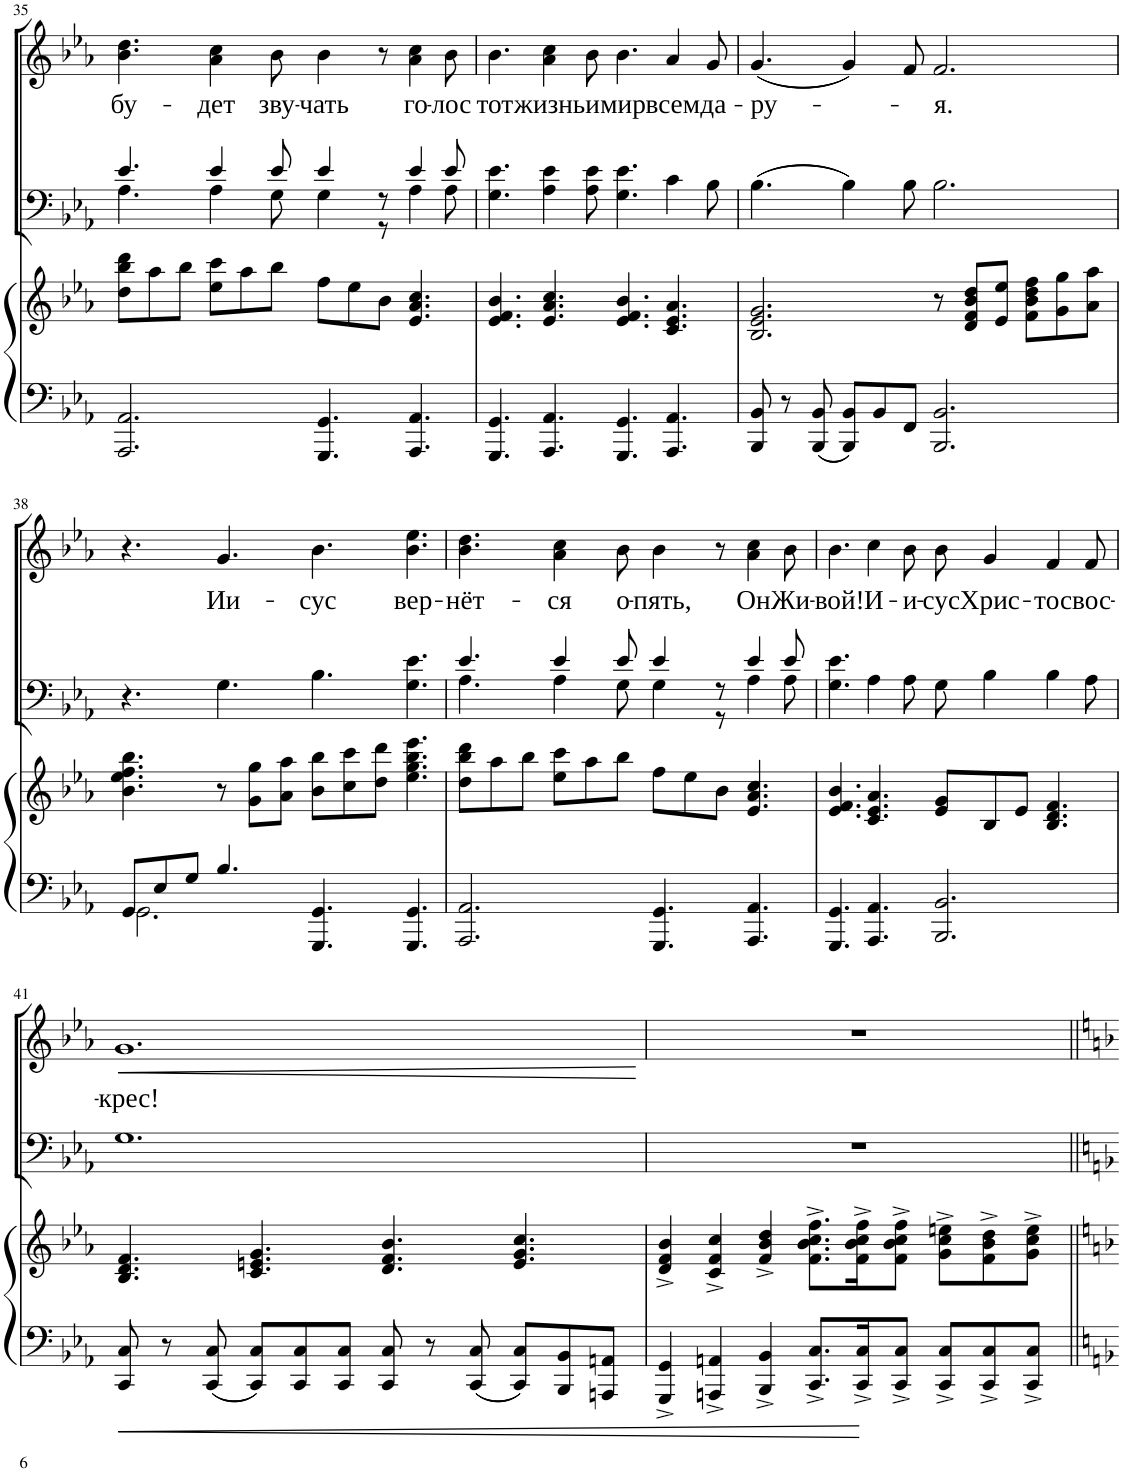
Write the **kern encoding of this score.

**kern	**kern	**kern	**kern	**text	**text	**dynam
*part3	*part3	*part2	*part1	*part1	*part1	*part1
*staff4	*staff3	*staff2	*staff1	*staff1	*staff1	*staff1
*I"Piano	*	*I"Bass	*I"Soprano	*	*	*
*I'Pno	*	*	*	*	*	*
!!LO:PB:g=z
*clefF4	*clefG2	*clefF4	*clefG2	*	*	*
*k[b-e-a-]	*k[b-e-a-]	*k[b-e-a-]	*k[b-e-a-]	*	*	*
*M12/8	*M12/8	*M12/8	*M12/8	*	*	*
=35	=35	=35	=35	=35	=35	=35
*	*	*^	*	*	*	*
!	!	!	!	!	!	!LO:LY:b	!
2.AAA-/ 2.AA-/	8dd\ 8bb-\ 8ddd\L	4.e-/	4.A-\	4.b-\ 4.dd\	.	бу-	.
.	8aa-\	.	.	.	.	.	.
.	8bb-\J	.	.	.	.	.	.
!	!	!	!	!	!	!LO:LY:b	!
.	8ee-\ 8ccc\L	4e-/	4A-\	4a-\ 4cc\	.	-дет	.
.	8aa-\	.	.	.	.	.	.
!	!	!	!	!	!	!LO:LY:b	!
.	8bb-\J	8e-/	8G\	8b-\	.	зву-	.
!	!	!	!	!	!	!LO:LY:b	!
4.GGG/ 4.GG/	8ff\L	4e-/	4G\	4b-\	.	-чать	.
.	8ee-\	.	.	.	.	.	.
.	8b-\J	8r	8r	8r	.	.	.
!	!	!	!	!	!	!LO:LY:b	!
4.AAA-/ 4.AA-/	4.e-/ 4.a-/ 4.cc/	4e-/	4A-\	4a-\ 4cc\	.	го-	.
!	!	!	!	!	!	!LO:LY:b	!
.	.	8e-/	8A-\	8b-\	.	-лос	.
=36	=36	=36	=36	=36	=36	=36	=36
!	!	!	!	!	!	!LO:LY:b	!
*	*	*v	*v	*	*	*	*
4.GGG/ 4.GG/	4.e-/ 4.f/ 4.b-/	4.G\ 4.e-\	4.b-\	.	тот	.
!	!	!	!	!	!LO:LY:b	!
4.AAA-/ 4.AA-/	4.e-/ 4.a-/ 4.cc/	4A-\ 4e-\	4a-\ 4cc\	.	жизнь	.
!	!	!	!	!	!LO:LY:b	!
.	.	8A-\ 8e-\	8b-\	.	и	.
!	!	!	!	!	!LO:LY:b	!
4.GGG/ 4.GG/	4.e-/ 4.f/ 4.b-/	4.G\ 4.e-\	4.b-\	.	мир	.
!	!	!	!	!	!LO:LY:b	!
4.AAA-/ 4.AA-/	4.c/ 4.e-/ 4.a-/	4c\	4a-/	.	всем	.
!	!	!	!	!	!LO:LY:b	!
.	.	8B-\	8g/	.	да-	.
=37	=37	=37	=37	=37	=37	=37
!	!	!	!	!	!LO:LY:b	!
8BBB-/ 8BB-/	2.B-/ 2.e-/ 2.g/	((4.B-\	((4.g/	.	-ру-	.
8r	.	.	.	.	.	.
8BBB-/ 8BB-/	.	.	.	.	.	.
8BBB-/ 8BB-/L	.	4B-\))	4g/))	.	.	.
8BB-/	.	.	.	.	.	.
8FF/J	.	8B-\	8f/	.	.	.
!	!	!	!	!	!LO:LY:b	!
2.BBB-/ 2.BB-/	8r	2.B-\	2.f/	.	-я.	.
.	8d/ 8f/ 8b-/ 8dd/L	.	.	.	.	.
.	8e-/ 8ee-/J	.	.	.	.	.
.	8f\ 8b-\ 8dd\ 8ff\L	.	.	.	.	.
.	8g\ 8gg\	.	.	.	.	.
.	8a-\ 8aa-\J	.	.	.	.	.
!!LO:LB:g=z
=38	=38	=38	=38	=38	=38	=38
*^	*	*	*	*	*	*
8GG/L	2.GG\	4.b-\ 4.ee-\ 4.ff\ 4.bb-\	4.r	4.r	.	.	.
8E-/	.	.	.	.	.	.	.
8G/J	.	.	.	.	.	.	.
!	!	!	!	!	!	!LO:LY:b	!
4.B-/	.	8r	4.G\	4.g/	.	Ии-	.
.	.	8g\ 8gg\L	.	.	.	.	.
.	.	8a-\ 8aa-\J	.	.	.	.	.
!	!	!	!	!	!	!LO:LY:b	!
4.GGG/ 4.GG/	2.ryy	8b-\ 8bb-\L	4.B-\	4.b-\	.	-сус	.
.	.	8cc\ 8ccc\	.	.	.	.	.
.	.	8dd\ 8ddd\J	.	.	.	.	.
!	!	!	!	!	!	!LO:LY:b	!
4.GGG/ 4.GG/	.	4.ee-\ 4.gg\ 4.bb-\ 4.eee-\	4.G\ 4.e-\	4.b-\ 4.ee-\	.	вер-	.
*v	*v	*	*	*	*	*	*
=39	=39	=39	=39	=39	=39	=39
*	*	*^	*	*	*	*
!	!	!	!	!	!	!LO:LY:b	!
2.AAA-/ 2.AA-/	8dd\ 8bb-\ 8ddd\L	4.e-/	4.A-\	4.b-\ 4.dd\	.	-нёт-	.
.	8aa-\	.	.	.	.	.	.
.	8bb-\J	.	.	.	.	.	.
!	!	!	!	!	!	!LO:LY:b	!
.	8ee-\ 8ccc\L	4e-/	4A-\	4a-\ 4cc\	.	-ся	.
.	8aa-\	.	.	.	.	.	.
!	!	!	!	!	!	!LO:LY:b	!
.	8bb-\J	8e-/	8G\	8b-\	.	о-	.
!	!	!	!	!	!	!LO:LY:b	!
4.GGG/ 4.GG/	8ff\L	4e-/	4G\	4b-\	.	-пять,	.
.	8ee-\	.	.	.	.	.	.
.	8b-\J	8r	8r	8r	.	.	.
!	!	!	!	!	!	!LO:LY:b	!
4.AAA-/ 4.AA-/	4.e-/ 4.a-/ 4.cc/	4e-/	4A-\	4a-\ 4cc\	.	Он	.
!	!	!	!	!	!	!LO:LY:b	!
.	.	8e-/	8A-\	8b-\	.	Жи-	.
=40	=40	=40	=40	=40	=40	=40	=40
!	!	!	!	!	!	!LO:LY:b	!
*	*	*v	*v	*	*	*	*
4.GGG/ 4.GG/	4.e-/ 4.f/ 4.b-/	4.G\ 4.e-\	4.b-\	.	-вой!	.
!	!	!	!	!	!LO:LY:b	!
4.AAA-/ 4.AA-/	4.c/ 4.e-/ 4.a-/	4A-\	4cc\	.	И-	.
!	!	!	!	!	!LO:LY:b	!
.	.	8A-\	8b-\	.	-и-	.
!	!	!	!	!	!LO:LY:b	!
2.BBB-/ 2.BB-/	8e-/ 8g/L	8G\	8b-\	.	-сус	.
!	!	!	!	!	!LO:LY:b	!
.	8B-/	4B-\	4g/	.	Хрис-	.
.	8e-/J	.	.	.	.	.
!	!	!	!	!	!LO:LY:b	!
.	4.B-/ 4.d/ 4.f/	4B-\	4f/	.	-тос	.
!	!	!	!	!	!LO:LY:b	!
.	.	8A-\	8f/	.	вос-	.
!!LO:LB:g=z
=41	=41	=41	=41	=41	=41	=41
!	!	!	!	!	!LO:LY:b	!LO:HP:b
8CC/ 8C/	4.B-/ 4.d/ 4.f/	1.G	1.g	.	-крес!	<
8r	.	.	.	.	.	.
8CC/ 8C/	.	.	.	.	.	.
8CC/ 8C/L	4.c/ 4.en/ 4.g/	.	.	.	.	.
8CC/ 8C/	.	.	.	.	.	.
8CC/ 8C/J	.	.	.	.	.	.
8CC/ 8C/	4.d/ 4.f/ 4.b-/	.	.	.	.	.
8r	.	.	.	.	.	.
8CC/ 8C/	.	.	.	.	.	.
8CC/ 8C/L	4.e/ 4.g/ 4.cc/	.	.	.	.	.
8BBB-/ 8BB-/	.	.	.	.	.	.
8AAAn/ 8AAn/J	.	.	.	.	.	.
.	.	.	.	.	.	[
=42	=42	=42	=42	=42	=42	=42
4GGG/^ 4GG/^	4d/^ 4f/^ 4b-/^	1.r	1.r	.	.	.
4AAAn/^ 4AAn/^	4c/^ 4f/^ 4cc/^	.	.	.	.	.
4BBB-/^ 4BB-/^	4f/^ 4b-/^ 4dd/^	.	.	.	.	.
8.CC/^ 8.C/^L	8.f\^ 8.b-\^ 8.cc\^ 8.ff\^L	.	.	.	.	.
16CC/^ 16C/^K	16f\^ 16b-\^ 16cc\^ 16ff\^K	.	.	.	.	.
8CC/^ 8C/^J	8f\^ 8b-\^ 8cc\^ 8ff\^J	.	.	.	.	.
8CC/^ 8C/^L	8g\^ 8cc\^ 8een\^L	.	.	.	.	.
8CC/^ 8C/^	8f\^ 8b-\^ 8dd\^	.	.	.	.	.
8CC/^ 8C/^J	8g\^ 8cc\^ 8ee\^J	.	.	.	.	.
=||	=||	=||	=||	=||	=||	=||
*-	*-	*-	*-	*-	*-	*-
